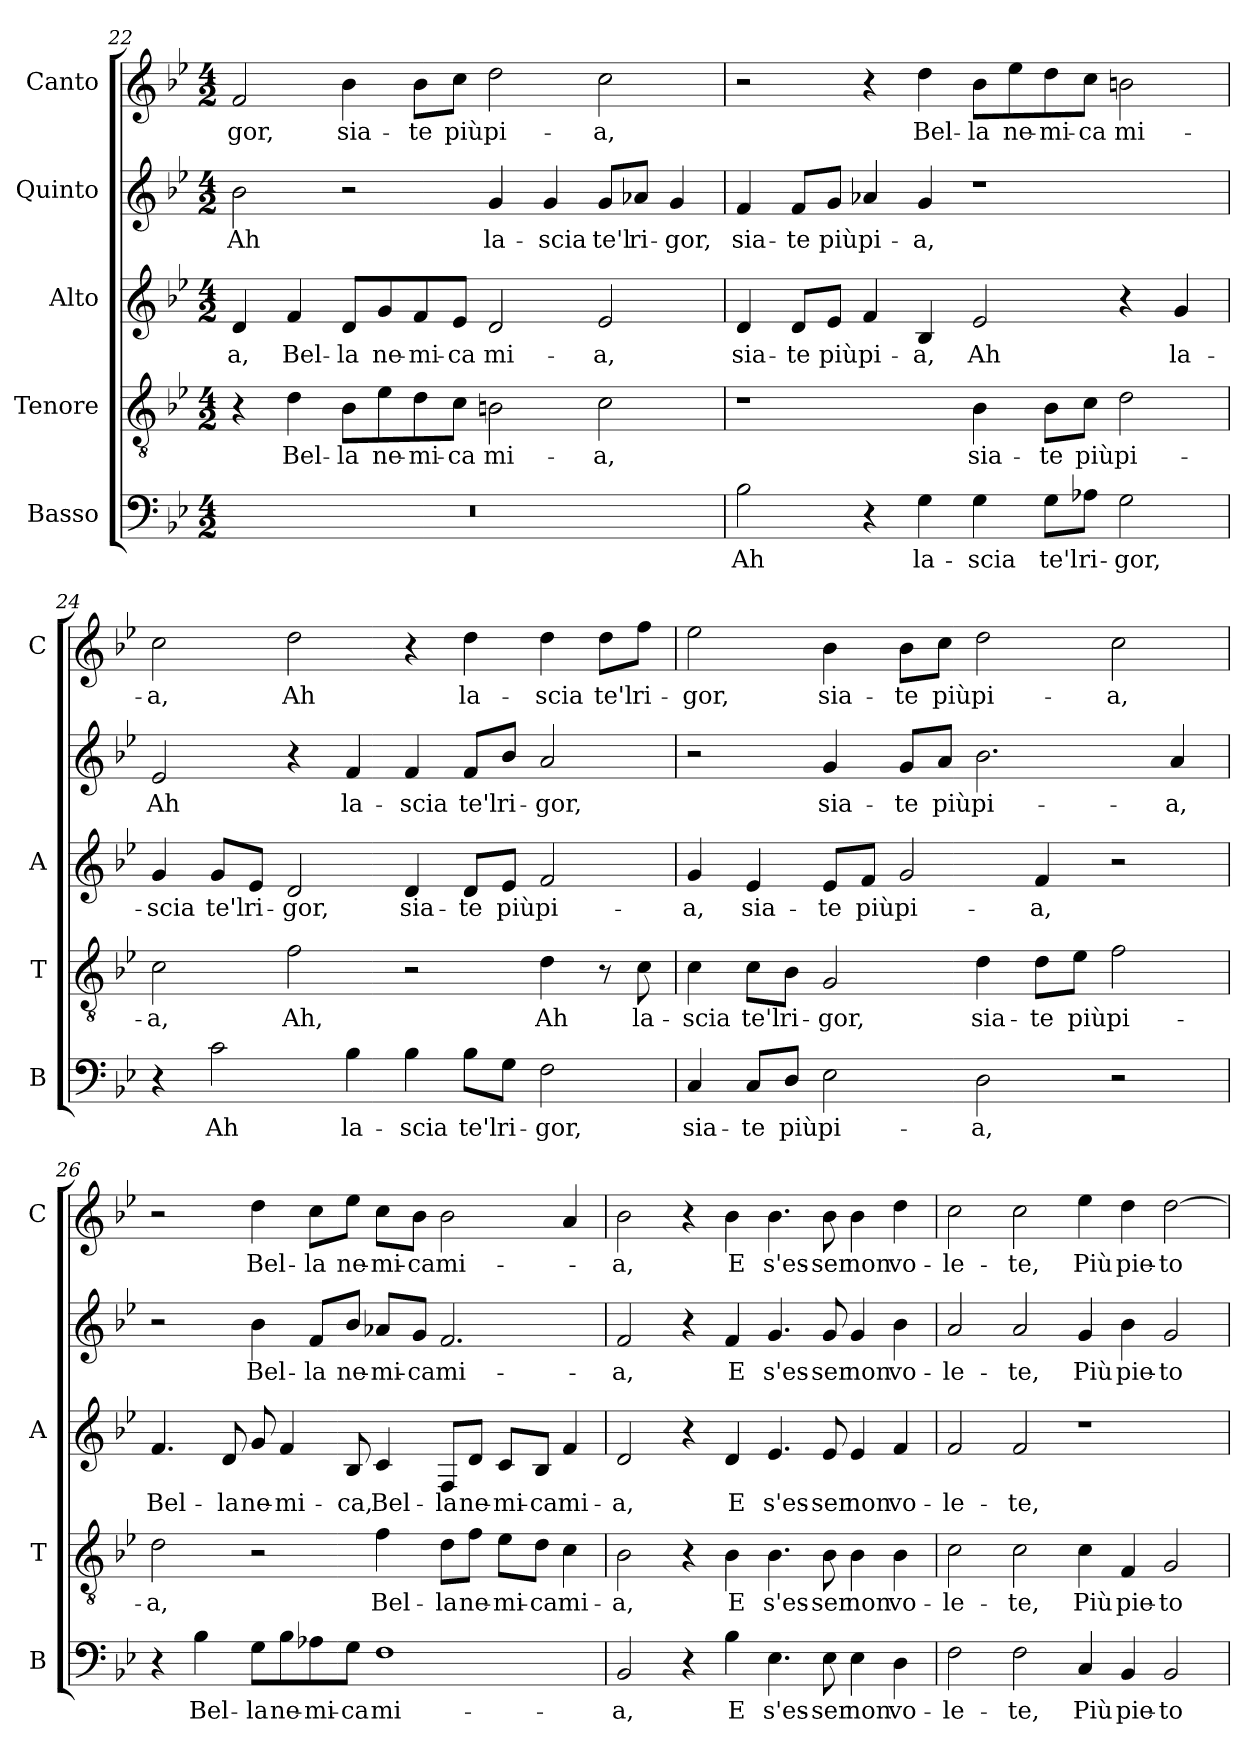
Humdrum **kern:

**kern	**text	**kern	**text	**kern	**text	**kern	**text	**kern	**text
*part5	*part5	*part4	*part4	*part3	*part3	*part2	*part2	*part1	*part1
*staff5	*staff5	*staff4	*staff4	*staff3	*staff3	*staff2	*staff2	*staff1	*staff1
*I"Basso	*	*I"Tenore	*	*I"Alto	*	*I"Quinto	*	*I"Canto	*
*I'B	*	*I'T	*	*I'A	*	*	*	*I'C	*
*clefF4	*	*clefGv2	*	*clefG2	*	*clefG2	*	*clefG2	*
*k[b-e-]	*	*k[b-e-]	*	*k[b-e-]	*	*k[b-e-]	*	*k[b-e-]	*
*B-:	*	*B-:	*	*B-:	*	*B-:	*	*B-:	*
*M4/2	*	*M4/2	*	*M4/2	*	*M4/2	*	*M4/2	*
=22	=22	=22	=22	=22	=22	=22	=22	=22	=22
!	!	!	!	!	!LO:LY:b	!	!LO:LY:b	!	!LO:LY:b
0r	.	4r	.	4d/	-a,	2b-\	Ah	2f/	-gor,
!	!	!	!LO:LY:b	!	!LO:LY:b	!	!	!	!
.	.	4d\	Bel-	4f/	Bel-	.	.	.	.
!	!	!	!LO:LY:b	!	!LO:LY:b	!	!	!	!LO:LY:b
.	.	8B-\L	-la	8d/L	-la	2r	.	4b-\	sia-
!	!	!	!LO:LY:b	!	!LO:LY:b	!	!	!	!
.	.	8e-\	ne-	8g/	ne-	.	.	.	.
!	!	!	!LO:LY:b	!	!LO:LY:b	!	!	!	!LO:LY:b
.	.	8d\	-mi-	8f/	-mi-	.	.	8b-\L	-te
!	!	!	!LO:LY:b	!	!LO:LY:b	!	!	!	!LO:LY:b
.	.	8c\J	-ca	8e-/J	-ca	.	.	8cc\J	più
!	!	!	!LO:LY:b	!	!LO:LY:b	!	!LO:LY:b	!	!LO:LY:b
.	.	2Bn\	mi-	2d/	mi-	4g/	la-	2dd\	pi-
!	!	!	!	!	!	!	!LO:LY:b	!	!
.	.	.	.	.	.	4g/	-scia	.	.
!	!	!	!LO:LY:b	!	!LO:LY:b	!	!LO:LY:b	!	!LO:LY:b
.	.	2c\	-a,	2e-/	-a,	8g/L	te'l	2cc\	-a,
!	!	!	!	!	!	!	!LO:LY:b	!	!
.	.	.	.	.	.	8a-X/J	ri-	.	.
!	!	!	!	!	!	!	!LO:LY:b	!	!
.	.	.	.	.	.	4g/	-gor,	.	.
=23	=23	=23	=23	=23	=23	=23	=23	=23	=23
!	!LO:LY:b	!	!	!	!LO:LY:b	!	!LO:LY:b	!	!
2B-\	Ah	1r	.	4d/	sia-	4f/	sia-	2r	.
!	!	!	!	!	!LO:LY:b	!	!LO:LY:b	!	!
.	.	.	.	8d/L	-te	8f/L	-te	.	.
!	!	!	!	!	!LO:LY:b	!	!LO:LY:b	!	!
.	.	.	.	8e-/J	più	8g/J	più	.	.
!	!	!	!	!	!LO:LY:b	!	!LO:LY:b	!	!
4r	.	.	.	4f/	pi-	4a-X/	pi-	4r	.
!	!LO:LY:b	!	!	!	!LO:LY:b	!	!LO:LY:b	!	!LO:LY:b
4G\	la-	.	.	4B-/	-a,	4g/	-a,	4dd\	Bel-
!	!LO:LY:b	!	!LO:LY:b	!	!LO:LY:b	!	!	!	!LO:LY:b
4G\	-scia	4B-\	sia-	2e-/	Ah	1r	.	8b-\L	-la
!	!	!	!	!	!	!	!	!	!LO:LY:b
.	.	.	.	.	.	.	.	8ee-\	ne-
!	!LO:LY:b	!	!LO:LY:b	!	!	!	!	!	!LO:LY:b
8G\L	te'l	8B-\L	-te	.	.	.	.	8dd\	-mi-
!	!LO:LY:b	!	!LO:LY:b	!	!	!	!	!	!LO:LY:b
8A-X\J	ri-	8c\J	più	.	.	.	.	8cc\J	-ca
!	!LO:LY:b	!	!LO:LY:b	!	!	!	!	!	!LO:LY:b
2G\	-gor,	2d\	pi-	4r	.	.	.	2bn\	mi-
!	!	!	!	!	!LO:LY:b	!	!	!	!
.	.	.	.	4g/	la-	.	.	.	.
!!LO:LB:g=z
=24	=24	=24	=24	=24	=24	=24	=24	=24	=24
!	!	!	!LO:LY:b	!	!LO:LY:b	!	!LO:LY:b	!	!LO:LY:b
4r	.	2c\	-a,	4g/	-scia	2e-/	Ah	2cc\	-a,
!	!LO:LY:b	!	!	!	!LO:LY:b	!	!	!	!
2c\	Ah	.	.	8g/L	te'l	.	.	.	.
!	!	!	!	!	!LO:LY:b	!	!	!	!
.	.	.	.	8e-/J	ri-	.	.	.	.
!	!	!	!LO:LY:b	!	!LO:LY:b	!	!	!	!LO:LY:b
.	.	2f\	Ah,	2d/	-gor,	4r	.	2dd\	Ah
!	!LO:LY:b	!	!	!	!	!	!LO:LY:b	!	!
4B-\	la-	.	.	.	.	4f/	la-	.	.
!	!LO:LY:b	!	!	!	!LO:LY:b	!	!LO:LY:b	!	!
4B-\	-scia	2r	.	4d/	sia-	4f/	-scia	4r	.
!	!LO:LY:b	!	!	!	!LO:LY:b	!	!LO:LY:b	!	!LO:LY:b
8B-\L	te'l	.	.	8d/L	-te	8f/L	te'l	4dd\	la-
!	!LO:LY:b	!	!	!	!LO:LY:b	!	!LO:LY:b	!	!
8G\J	ri-	.	.	8e-/J	più	8b-/J	ri-	.	.
!	!LO:LY:b	!	!LO:LY:b	!	!LO:LY:b	!	!LO:LY:b	!	!LO:LY:b
2F\	-gor,	4d\	Ah	2f/	pi-	2a/	-gor,	4dd\	-scia
!	!	!	!	!	!	!	!	!	!LO:LY:b
.	.	8r	.	.	.	.	.	8dd\L	te'l
!	!	!	!LO:LY:b	!	!	!	!	!	!LO:LY:b
.	.	8c\	la-	.	.	.	.	8ff\J	ri-
=25	=25	=25	=25	=25	=25	=25	=25	=25	=25
!	!LO:LY:b	!	!LO:LY:b	!	!LO:LY:b	!	!	!	!LO:LY:b
4C/	sia-	4c\	-scia	4g/	-a,	2r	.	2ee-\	-gor,
!	!LO:LY:b	!	!LO:LY:b	!	!LO:LY:b	!	!	!	!
8C/L	-te	8c\L	te'l	4e-/	sia-	.	.	.	.
!	!LO:LY:b	!	!LO:LY:b	!	!	!	!	!	!
8D/J	più	8B-\J	ri-	.	.	.	.	.	.
!	!LO:LY:b	!	!LO:LY:b	!	!LO:LY:b	!	!LO:LY:b	!	!LO:LY:b
2E-\	pi-	2G/	-gor,	8e-/L	-te	4g/	sia-	4b-\	sia-
!	!	!	!	!	!LO:LY:b	!	!	!	!
.	.	.	.	8f/J	più	.	.	.	.
!	!	!	!	!	!LO:LY:b	!	!LO:LY:b	!	!LO:LY:b
.	.	.	.	2g/	pi-	8g/L	-te	8b-\L	-te
!	!	!	!	!	!	!	!LO:LY:b	!	!LO:LY:b
.	.	.	.	.	.	8a/J	più	8cc\J	più
!	!LO:LY:b	!	!LO:LY:b	!	!	!	!LO:LY:b	!	!LO:LY:b
2D\	-a,	4d\	sia-	.	.	2.b-\	pi-	2dd\	pi-
!	!	!	!LO:LY:b	!	!LO:LY:b	!	!	!	!
.	.	8d\L	-te	4f/	-a,	.	.	.	.
!	!	!	!LO:LY:b	!	!	!	!	!	!
.	.	8e-\J	più	.	.	.	.	.	.
!	!	!	!LO:LY:b	!	!	!	!	!	!LO:LY:b
2r	.	2f\	pi-	2r	.	.	.	2cc\	-a,
!	!	!	!	!	!	!	!LO:LY:b	!	!
.	.	.	.	.	.	4a/	-a,	.	.
=26	=26	=26	=26	=26	=26	=26	=26	=26	=26
!	!	!	!LO:LY:b	!	!LO:LY:b	!	!	!	!
4r	.	2d\	-a,	4.f/	Bel-	2r	.	2r	.
!	!LO:LY:b	!	!	!	!	!	!	!	!
4B-\	Bel-	.	.	.	.	.	.	.	.
!	!	!	!	!	!LO:LY:b	!	!	!	!
.	.	.	.	8d/	-la	.	.	.	.
!	!LO:LY:b	!	!	!	!LO:LY:b	!	!LO:LY:b	!	!LO:LY:b
8G\L	-la	2r	.	8g/	ne-	4b-\	Bel-	4dd\	Bel-
!	!LO:LY:b	!	!	!	!LO:LY:b	!	!	!	!
8B-\	ne-	.	.	4f/	-mi-	.	.	.	.
!	!LO:LY:b	!	!	!	!	!	!LO:LY:b	!	!LO:LY:b
8A-X\	-mi-	.	.	.	.	8f/L	-la	8cc\L	-la
!	!LO:LY:b	!	!	!	!LO:LY:b	!	!LO:LY:b	!	!LO:LY:b
8G\J	-ca	.	.	8B-/	-ca,	8b-/J	ne-	8ee-\J	ne-
!	!LO:LY:b	!	!LO:LY:b	!	!LO:LY:b	!	!LO:LY:b	!	!LO:LY:b
1F	mi-	4f\	Bel-	4c/	Bel-	8a-X/L	-mi-	8cc\L	-mi-
!	!	!	!	!	!	!	!LO:LY:b	!	!LO:LY:b
.	.	.	.	.	.	8g/J	-ca	8b-\J	-ca
!	!	!	!LO:LY:b	!	!LO:LY:b	!	!LO:LY:b	!	!LO:LY:b
.	.	8d\L	-la	8F/L	-la	2.f/	mi-	2b-\	mi-
!	!	!	!LO:LY:b	!	!LO:LY:b	!	!	!	!
.	.	8f\J	ne-	8d/J	ne-	.	.	.	.
!	!	!	!LO:LY:b	!	!LO:LY:b	!	!	!	!
.	.	8e-\L	-mi-	8c/L	-mi-	.	.	.	.
!	!	!	!LO:LY:b	!	!LO:LY:b	!	!	!	!
.	.	8d\J	-ca	8B-/J	-ca	.	.	.	.
!	!	!	!LO:LY:b	!	!LO:LY:b	!	!	!	!
.	.	4c\	mi-	4f/	mi-	.	.	4a/	.
!!LO:LB:g=z
=27	=27	=27	=27	=27	=27	=27	=27	=27	=27
!	!LO:LY:b	!	!LO:LY:b	!	!LO:LY:b	!	!LO:LY:b	!	!LO:LY:b
2BB-/	-a,	2B-\	-a,	2d/	-a,	2f/	a,	2b-\	-a,
4r	.	4r	.	4r	.	4r	.	4r	.
!	!LO:LY:b	!	!LO:LY:b	!	!LO:LY:b	!	!LO:LY:b	!	!LO:LY:b
4B-\	E	4B-\	E	4d/	E	4f/	E	4b-\	E
!	!LO:LY:b	!	!LO:LY:b	!	!LO:LY:b	!	!LO:LY:b	!	!LO:LY:b
4.E-\	s'es-	4.B-\	s'es-	4.e-/	s'es-	4.g/	s'es-	4.b-\	s'es-
!	!LO:LY:b	!	!LO:LY:b	!	!LO:LY:b	!	!LO:LY:b	!	!LO:LY:b
8E-\	-ser	8B-\	-ser	8e-/	-ser	8g/	-ser	8b-\	-ser
!	!LO:LY:b	!	!LO:LY:b	!	!LO:LY:b	!	!LO:LY:b	!	!LO:LY:b
4E-\	non	4B-\	non	4e-/	non	4g/	non	4b-\	non
!	!LO:LY:b	!	!LO:LY:b	!	!LO:LY:b	!	!LO:LY:b	!	!LO:LY:b
4D\	vo-	4B-\	vo-	4f/	vo-	4b-\	vo-	4dd\	vo-
=28	=28	=28	=28	=28	=28	=28	=28	=28	=28
!	!LO:LY:b	!	!LO:LY:b	!	!LO:LY:b	!	!LO:LY:b	!	!LO:LY:b
2F\	-le-	2c\	-le-	2f/	-le-	2a/	-le-	2cc\	-le-
!	!LO:LY:b	!	!LO:LY:b	!	!LO:LY:b	!	!LO:LY:b	!	!LO:LY:b
2F\	-te,	2c\	-te,	2f/	-te,	2a/	-te,	2cc\	-te,
!	!LO:LY:b	!	!LO:LY:b	!	!	!	!LO:LY:b	!	!LO:LY:b
4C/	Più	4c\	Più	1r	.	4g/	Più	4ee-\	Più
!	!LO:LY:b	!	!LO:LY:b	!	!	!	!LO:LY:b	!	!LO:LY:b
4BB-/	pie-	4F/	pie-	.	.	4b-\	pie-	4dd\	pie-
!	!LO:LY:b	!	!LO:LY:b	!	!	!	!LO:LY:b	!	!LO:LY:b
2BB-/	-to-	2G/	-to-	.	.	2g/	-to-	[2dd\	-to-
=	=	=	=	=	=	=	=	=	=
*-	*-	*-	*-	*-	*-	*-	*-	*-	*-
